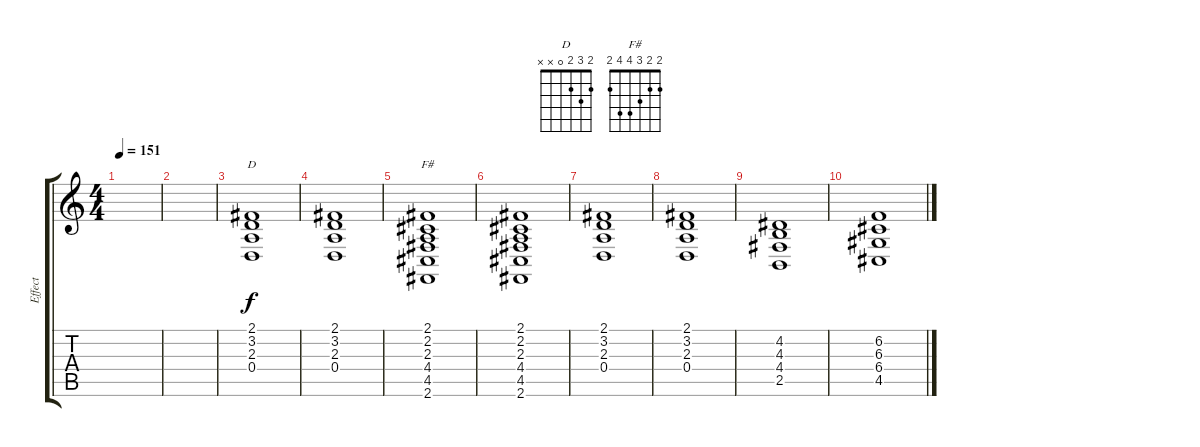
\track ("Effect" "Effect") {instrument orchestrahit}
\staff {score tabs}
\tuning (E4 B3 G3 D3 A2 E2) {hide}
\chord ("D" 2 3 2 0 x x)
\chord ("F#" 2 2 3 4 4 2)
\ts (4 4)
\tempo 151
\clef g2
\ks c
|
|
(2.1 3.2 2.3 0.4).1{ch "D" instrument choiraahs} |
(2.1 3.2 2.3 0.4).1 |
(2.1 2.2 2.3 4.4 4.5 2.6).1{ch "F#"} |
(2.1 2.2 2.3 4.4 4.5 2.6).1 |
(2.1 3.2 2.3 0.4).1{instrument choiraahs} |
(2.1 3.2 2.3 0.4).1{instrument choiraahs} |
(4.2 4.3 4.4 2.5).1 |
(6.2 6.3 6.4 4.5).1
